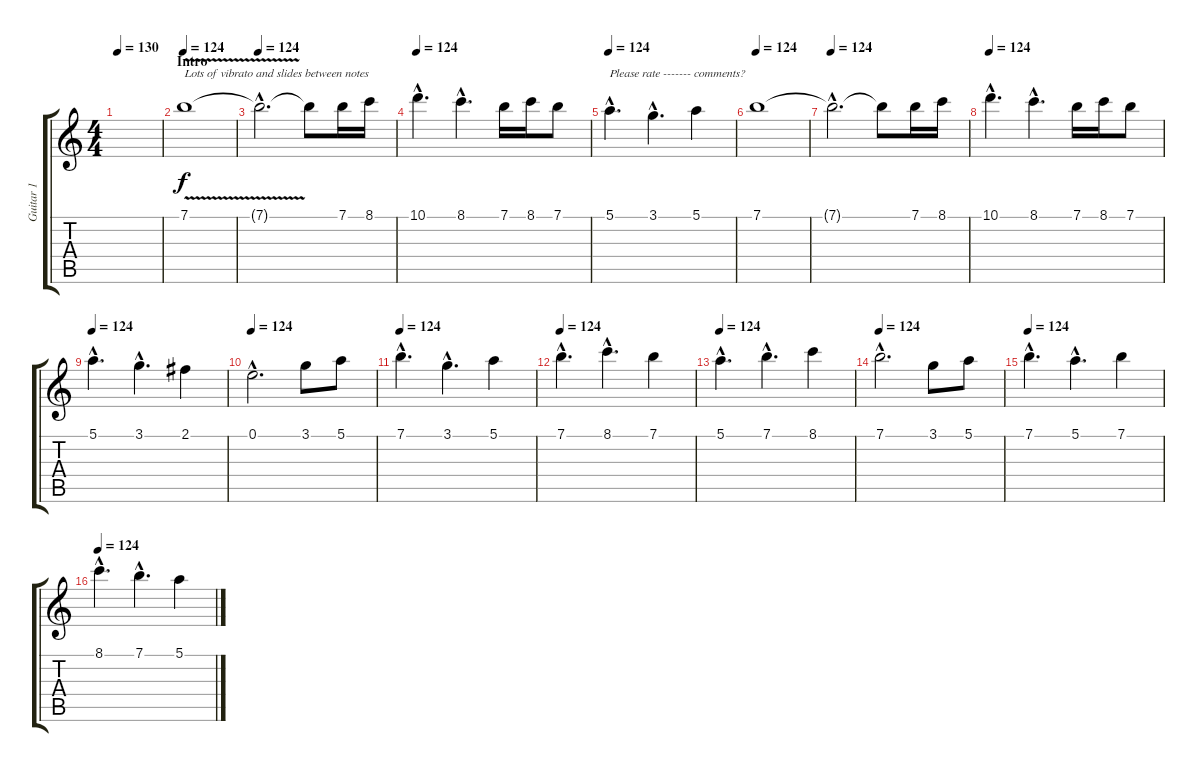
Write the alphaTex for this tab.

\track ("Guitar 1" "Guitar 1") {instrument distortionguitar}
\staff {score tabs}
\tuning (E4 B3 G3 D3 A2 E2) {hide}
\ts (4 4)
\tempo 130
\tempo 124
\tempo 130
\clef g2
\ks c
|
\section ("" "Intro")
\tempo 124
7.1{v}.1{txt "Lots of vibrato and slides between notes" volume 6} |
\tempo 124
7.1{hac t}.2{d} 7.1{t}.8 7.1.16{volume 16} 8.1.16 |
\tempo 124
10.1{hac}.4{d} 8.1{hac}.4{d} 7.1.16 8.1.16 7.1.8 |
\tempo 124
5.1{hac}.4{d txt "Please rate ------- comments?"} 3.1{hac}.4{d} 5.1.4 |
\tempo 124
7.1.1{volume 6} |
\tempo 124
7.1{hac t}.2{d} 7.1{t}.8 7.1.16{volume 16} 8.1.16 |
\tempo 124
10.1{hac}.4{d} 8.1{hac}.4{d} 7.1.16 8.1.16 7.1.8 |
\tempo 124
5.1{hac}.4{d} 3.1{hac}.4{d} 2.1.4 |
\tempo 124
0.1{hac}.2{d} 3.1.8 5.1.8 |
\tempo 124
7.1{hac}.4{d} 3.1{hac}.4{d} 5.1.4 |
\tempo 124
7.1{hac}.4{d} 8.1{hac}.4{d} 7.1.4 |
\tempo 124
5.1{hac}.4{d} 7.1{hac}.4{d} 8.1.4 |
\tempo 124
7.1{hac}.2{d} 3.1.8 5.1.8 |
\tempo 124
7.1{hac}.4{d} 5.1{hac}.4{d} 7.1.4 |
\tempo 124
8.1{hac}.4{d} 7.1{hac}.4{d} 5.1.4
